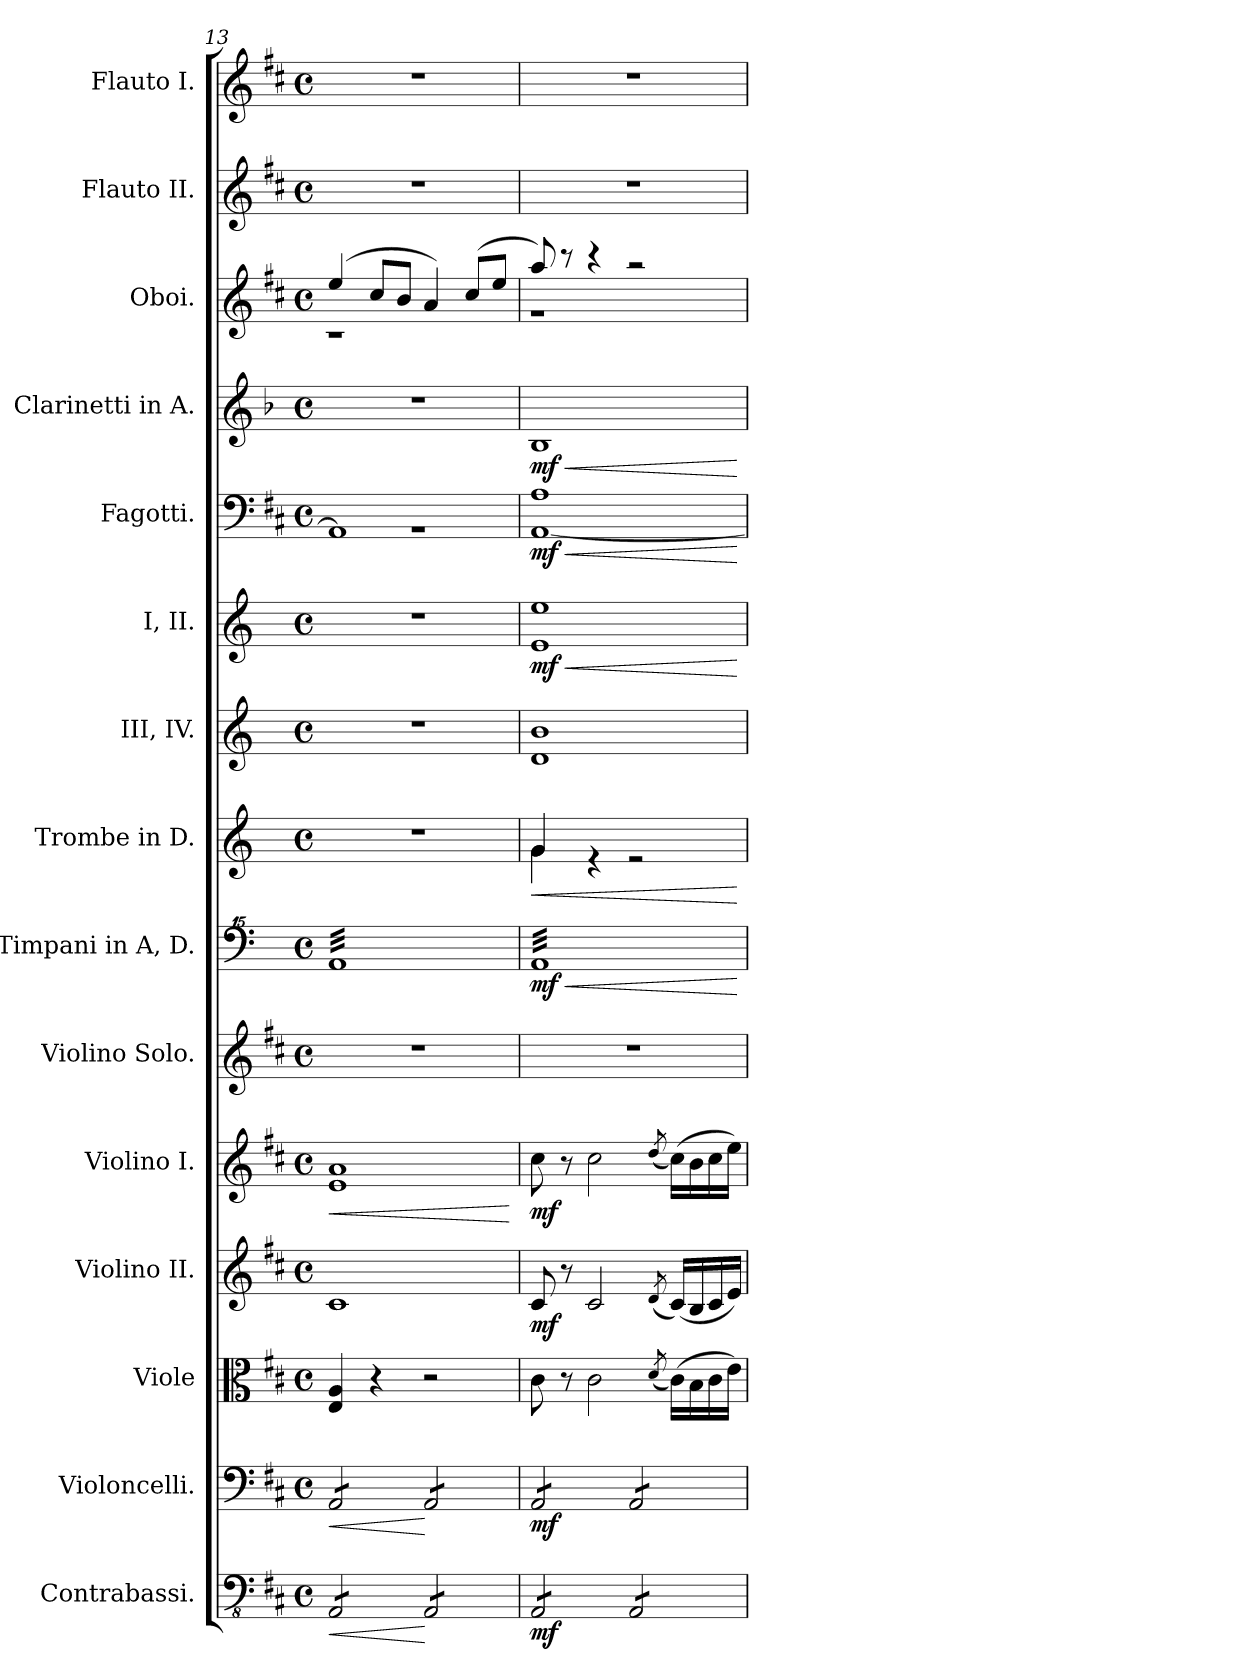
**kern	**dynam	**kern	**dynam	**kern	**kern	**dynam	**kern	**dynam	**kern	**kern	**dynam	**kern	**dynam	**kern	**kern	**dynam	**kern	**dynam	**kern	**dynam	**kern	**dynam	**kern	**kern
*part15	*part15	*part14	*part14	*part13	*part12	*part12	*part11	*part11	*part10	*part9	*part9	*part8	*part8	*part7	*part6	*part6	*part5	*part5	*part4	*part4	*part3	*part3	*part2	*part1
*staff15	*staff15	*staff14	*staff14	*staff13	*staff12	*staff12	*staff11	*staff11	*staff10	*staff9	*staff9	*staff8	*staff8	*staff7	*staff6	*staff6	*staff5	*staff5	*staff4	*staff4	*staff3	*staff3	*staff2	*staff1
*I"Contrabassi.	*	*I"Violoncelli.	*	*I"Viole	*I"Violino II.	*	*I"Violino I.	*	*I"Violino Solo.	*I"Timpani in A, D.	*	*I"Trombe in D.	*	*I"III, IV.	*I"I, II.	*	*I"Fagotti.	*	*I"Clarinetti in A.	*	*I"Oboi.	*	*I"Flauto II.	*I"Flauto I.
*I'Cbs.	*	*	*	*	*	*	*	*	*I'Vln.	*I'Timp.	*	*	*	*	*	*	*I'Fag.	*	*	*	*I'Ob.	*	*I'Fl.	*I'Fl.
*clefFv4	*	*clefF4	*	*clefC3	*clefG2	*	*clefG2	*	*clefG2	*clefF^^4	*	*clefG2	*	*clefG2	*clefG2	*	*clefF4	*	*clefG2	*	*clefG2	*	*clefG2	*clefG2
*	*	*	*	*	*	*	*	*	*	*ITrd7c12	*	*ITrd-1c-2	*	*ITrd4c7	*ITrd4c7	*	*	*	*ITrd2c3	*	*	*	*	*
*k[f#c#]	*	*k[f#c#]	*	*k[f#c#]	*k[f#c#]	*	*k[f#c#]	*	*k[f#c#]	*k[]	*	*k[f#c#]	*	*k[b-]	*k[b-]	*	*k[f#c#]	*	*k[f#c#]	*	*k[f#c#]	*	*k[f#c#]	*k[f#c#]
*M4/4	*	*M4/4	*	*M4/4	*M4/4	*	*M4/4	*	*M4/4	*M4/4	*	*M4/4	*	*M4/4	*M4/4	*	*M4/4	*	*M4/4	*	*M4/4	*	*M4/4	*M4/4
*met(c)	*	*met(c)	*	*met(c)	*met(c)	*	*met(c)	*	*met(c)	*met(c)	*	*met(c)	*	*met(c)	*met(c)	*	*met(c)	*	*met(c)	*	*met(c)	*	*met(c)	*met(c)
=13	=13	=13	=13	=13	=13	=13	=13	=13	=13	=13	=13	=13	=13	=13	=13	=13	=13	=13	=13	=13	=13	=13	=13	=13
!	!	!	!	!	!	!	!	!	!	!	!	!	!	!	!	!	!	!	!	!	!LO:TX:a:i:t=più	!	!	!
!	!LO:HP:b	!	!LO:HP:b	!	!	!	!	!LO:HP:b	!	!	!	!	!	!	!	!	!	!	!	!	!	!LO:DY:a	!	!
*	*	*	*	*	*	*	*	*	*	*	*	*	*	*	*	*	*^	*	*	*	*^	*	*	*
*tremolo	*	*	*	*	*	*	*	*	*	*	*	*	*	*	*	*	*	*	*	*	*	*	*	*	*	*
*	*	*tremolo	*	*	*	*	*	*	*	*	*	*	*	*	*	*	*	*	*	*	*	*	*	*	*	*
*	*	*	*	*	*	*	*	*	*	*tremolo	*	*	*	*	*	*	*	*	*	*	*	*	*	*	*	*
8AAA/L	<	8AA/L	<	4E/ 4A/	1c#	.	1e 1a	<	1r	32ALLL	.	1r	.	1r	1r	.	1rBB	1AA]	.	1r	.	(4ee/	1r	f	1r	1r
.	.	.	.	.	.	.	.	.	.	32A	.	.	.	.	.	.	.	.	.	.	.	.	.	.	.	.
.	.	.	.	.	.	.	.	.	.	32A	.	.	.	.	.	.	.	.	.	.	.	.	.	.	.	.
.	.	.	.	.	.	.	.	.	.	32A	.	.	.	.	.	.	.	.	.	.	.	.	.	.	.	.
8AAA/	.	8AA/	.	.	.	.	.	.	.	32A	.	.	.	.	.	.	.	.	.	.	.	.	.	.	.	.
.	.	.	.	.	.	.	.	.	.	32A	.	.	.	.	.	.	.	.	.	.	.	.	.	.	.	.
.	.	.	.	.	.	.	.	.	.	32A	.	.	.	.	.	.	.	.	.	.	.	.	.	.	.	.
.	.	.	.	.	.	.	.	.	.	32A	.	.	.	.	.	.	.	.	.	.	.	.	.	.	.	.
8AAA/	.	8AA/	.	4r	.	.	.	.	.	32A	.	.	.	.	.	.	.	.	.	.	.	8cc#/L	.	.	.	.
.	.	.	.	.	.	.	.	.	.	32A	.	.	.	.	.	.	.	.	.	.	.	.	.	.	.	.
.	.	.	.	.	.	.	.	.	.	32A	.	.	.	.	.	.	.	.	.	.	.	.	.	.	.	.
.	.	.	.	.	.	.	.	.	.	32A	.	.	.	.	.	.	.	.	.	.	.	.	.	.	.	.
8AAA/J	.	8AA/J	.	.	.	.	.	.	.	32A	.	.	.	.	.	.	.	.	.	.	.	8b/J	.	.	.	.
.	.	.	.	.	.	.	.	.	.	32A	.	.	.	.	.	.	.	.	.	.	.	.	.	.	.	.
.	.	.	.	.	.	.	.	.	.	32A	.	.	.	.	.	.	.	.	.	.	.	.	.	.	.	.
.	.	.	.	.	.	.	.	.	.	32A	.	.	.	.	.	.	.	.	.	.	.	.	.	.	.	.
8AAA/L	[	8AA/L	[	2r	.	.	.	.	.	32A	.	.	.	.	.	.	.	.	.	.	.	4a/)	.	.	.	.
.	.	.	.	.	.	.	.	.	.	32A	.	.	.	.	.	.	.	.	.	.	.	.	.	.	.	.
.	.	.	.	.	.	.	.	.	.	32A	.	.	.	.	.	.	.	.	.	.	.	.	.	.	.	.
.	.	.	.	.	.	.	.	.	.	32A	.	.	.	.	.	.	.	.	.	.	.	.	.	.	.	.
8AAA/	.	8AA/	.	.	.	.	.	.	.	32A	.	.	.	.	.	.	.	.	.	.	.	.	.	.	.	.
.	.	.	.	.	.	.	.	.	.	32A	.	.	.	.	.	.	.	.	.	.	.	.	.	.	.	.
.	.	.	.	.	.	.	.	.	.	32A	.	.	.	.	.	.	.	.	.	.	.	.	.	.	.	.
.	.	.	.	.	.	.	.	.	.	32A	.	.	.	.	.	.	.	.	.	.	.	.	.	.	.	.
8AAA/	.	8AA/	.	.	.	.	.	.	.	32A	.	.	.	.	.	.	.	.	.	.	.	(8cc#/L	.	.	.	.
.	.	.	.	.	.	.	.	.	.	32A	.	.	.	.	.	.	.	.	.	.	.	.	.	.	.	.
.	.	.	.	.	.	.	.	.	.	32A	.	.	.	.	.	.	.	.	.	.	.	.	.	.	.	.
.	.	.	.	.	.	.	.	.	.	32A	.	.	.	.	.	.	.	.	.	.	.	.	.	.	.	.
8AAA/J	.	8AA/J	.	.	.	.	.	.	.	32A	.	.	.	.	.	.	.	.	.	.	.	8ee/J	.	.	.	.
.	.	.	.	.	.	.	.	.	.	32A	.	.	.	.	.	.	.	.	.	.	.	.	.	.	.	.
.	.	.	.	.	.	.	.	.	.	32A	.	.	.	.	.	.	.	.	.	.	.	.	.	.	.	.
.	.	.	.	.	.	.	.	.	.	32AJJJ	.	.	.	.	.	.	.	.	.	.	.	.	.	.	.	.
*	*	*	*	*	*	*	*	*	*	*	*	*	*	*	*	*	*v	*v	*	*	*	*v	*v	*	*	*
.	.	.	.	.	.	.	.	[	.	.	.	.	.	.	.	.	.	.	.	.	.	.	.	.
=14	=14	=14	=14	=14	=14	=14	=14	=14	=14	=14	=14	=14	=14	=14	=14	=14	=14	=14	=14	=14	=14	=14	=14	=14
!	!LO:DY:b	!	!LO:DY:b	!	!	!LO:DY:b	!	!LO:DY:b	!	!	!LO:HP:b	!	!LO:HP:b	!	!	!LO:HP:b	!	!LO:HP:b	!	!LO:HP:b	!	!	!	!
*	*	*	*	*	*	*	*	*	*	*	*	*^	*	*	*	*	*^	*	*	*	*^	*	*	*
!	!	!	!	!	!	!	!	!	!	!	!LO:DY:n=1:b	!	!	!LO:DY:n=1:b	!	!	!	!	!	!	!	!	!	!	!	!	!
!	!	!	!	!	!	!	!	!	!	!	!	!	!	!LO:DY:n=2:b	!	!	!LO:DY:n=1:b	!	!	!LO:DY:n=1:b	!	!LO:DY:n=1:b	!	!	!	!	!
8AAA/L	mf	8AA/L	mf	8c#\	8c#/	mf	8cc#\	mf	1r	32ALLL	< mf	4a/	4a\	< mf mf	1G 1e	1A 1a	< mf	1A	[1AA	< mf	1G	< mf	8aa/)	1r	.	1r	1r
.	.	.	.	.	.	.	.	.	.	32A	.	.	.	.	.	.	.	.	.	.	.	.	.	.	.	.	.
.	.	.	.	.	.	.	.	.	.	32A	.	.	.	.	.	.	.	.	.	.	.	.	.	.	.	.	.
.	.	.	.	.	.	.	.	.	.	32A	.	.	.	.	.	.	.	.	.	.	.	.	.	.	.	.	.
8AAA/	.	8AA/	.	8r	8r	.	8r	.	.	32A	.	.	.	.	.	.	.	.	.	.	.	.	8r	.	.	.	.
.	.	.	.	.	.	.	.	.	.	32A	.	.	.	.	.	.	.	.	.	.	.	.	.	.	.	.	.
.	.	.	.	.	.	.	.	.	.	32A	.	.	.	.	.	.	.	.	.	.	.	.	.	.	.	.	.
.	.	.	.	.	.	.	.	.	.	32A	.	.	.	.	.	.	.	.	.	.	.	.	.	.	.	.	.
8AAA/	.	8AA/	.	2c#\	2c#/	.	2cc#\	.	.	32A	.	4re	2.ryy	.	.	.	.	.	.	.	.	.	4r	.	.	.	.
.	.	.	.	.	.	.	.	.	.	32A	.	.	.	.	.	.	.	.	.	.	.	.	.	.	.	.	.
.	.	.	.	.	.	.	.	.	.	32A	.	.	.	.	.	.	.	.	.	.	.	.	.	.	.	.	.
.	.	.	.	.	.	.	.	.	.	32A	.	.	.	.	.	.	.	.	.	.	.	.	.	.	.	.	.
8AAA/J	.	8AA/J	.	.	.	.	.	.	.	32A	.	.	.	.	.	.	.	.	.	.	.	.	.	.	.	.	.
.	.	.	.	.	.	.	.	.	.	32A	.	.	.	.	.	.	.	.	.	.	.	.	.	.	.	.	.
.	.	.	.	.	.	.	.	.	.	32A	.	.	.	.	.	.	.	.	.	.	.	.	.	.	.	.	.
.	.	.	.	.	.	.	.	.	.	32A	.	.	.	.	.	.	.	.	.	.	.	.	.	.	.	.	.
8AAA/L	.	8AA/L	.	.	.	.	.	.	.	32A	.	2re	.	.	.	.	.	.	.	.	.	.	2r	.	.	.	.
.	.	.	.	.	.	.	.	.	.	32A	.	.	.	.	.	.	.	.	.	.	.	.	.	.	.	.	.
.	.	.	.	.	.	.	.	.	.	32A	.	.	.	.	.	.	.	.	.	.	.	.	.	.	.	.	.
.	.	.	.	.	.	.	.	.	.	32A	.	.	.	.	.	.	.	.	.	.	.	.	.	.	.	.	.
8AAA/	.	8AA/	.	.	.	.	.	.	.	32A	.	.	.	.	.	.	.	.	.	.	.	.	.	.	.	.	.
.	.	.	.	.	.	.	.	.	.	32A	.	.	.	.	.	.	.	.	.	.	.	.	.	.	.	.	.
.	.	.	.	.	.	.	.	.	.	32A	.	.	.	.	.	.	.	.	.	.	.	.	.	.	.	.	.
.	.	.	.	.	.	.	.	.	.	32A	.	.	.	.	.	.	.	.	.	.	.	.	.	.	.	.	.
.	.	.	.	(8qd/	(8qd/	.	(8qdd/	.	.	.	.	.	.	.	.	.	.	.	.	.	.	.	.	.	.	.	.
8AAA/	.	8AA/	.	(16c#\LL)	(16c#/LL)	.	(16cc#\LL)	.	.	32A	.	.	.	.	.	.	.	.	.	.	.	.	.	.	.	.	.
.	.	.	.	.	.	.	.	.	.	32A	.	.	.	.	.	.	.	.	.	.	.	.	.	.	.	.	.
.	.	.	.	16B\	16B/	.	16b\	.	.	32A	.	.	.	.	.	.	.	.	.	.	.	.	.	.	.	.	.
.	.	.	.	.	.	.	.	.	.	32A	.	.	.	.	.	.	.	.	.	.	.	.	.	.	.	.	.
8AAA/J	.	8AA/J	.	16c#\	16c#/	.	16cc#\	.	.	32A	.	.	.	.	.	.	.	.	.	.	.	.	.	.	.	.	.
*	*	*Xtremolo	*	*	*	*	*	*	*	*	*	*	*	*	*	*	*	*	*	*	*	*	*	*	*	*	*
*Xtremolo	*	*	*	*	*	*	*	*	*	*	*	*	*	*	*	*	*	*	*	*	*	*	*	*	*	*	*
.	.	.	.	.	.	.	.	.	.	32A	.	.	.	.	.	.	.	.	.	.	.	.	.	.	.	.	.
.	.	.	.	16e\JJ)	16e/JJ)	.	16ee\JJ)	.	.	32A	.	.	.	.	.	.	.	.	.	.	.	.	.	.	.	.	.
.	.	.	.	.	.	.	.	.	.	32AJJJ	.	.	.	.	.	.	.	.	.	.	.	.	.	.	.	.	.
*	*	*	*	*	*	*	*	*	*	*Xtremolo	*	*	*	*	*	*	*	*	*	*	*	*	*	*	*	*	*
*	*	*	*	*	*	*	*	*	*	*	*	*v	*v	*	*	*	*	*v	*v	*	*	*	*v	*v	*	*	*
.	.	.	.	.	.	.	.	.	.	.	[	.	[	.	.	[	.	[	.	[	.	.	.	.
=	=	=	=	=	=	=	=	=	=	=	=	=	=	=	=	=	=	=	=	=	=	=	=	=
*-	*-	*-	*-	*-	*-	*-	*-	*-	*-	*-	*-	*-	*-	*-	*-	*-	*-	*-	*-	*-	*-	*-	*-	*-
